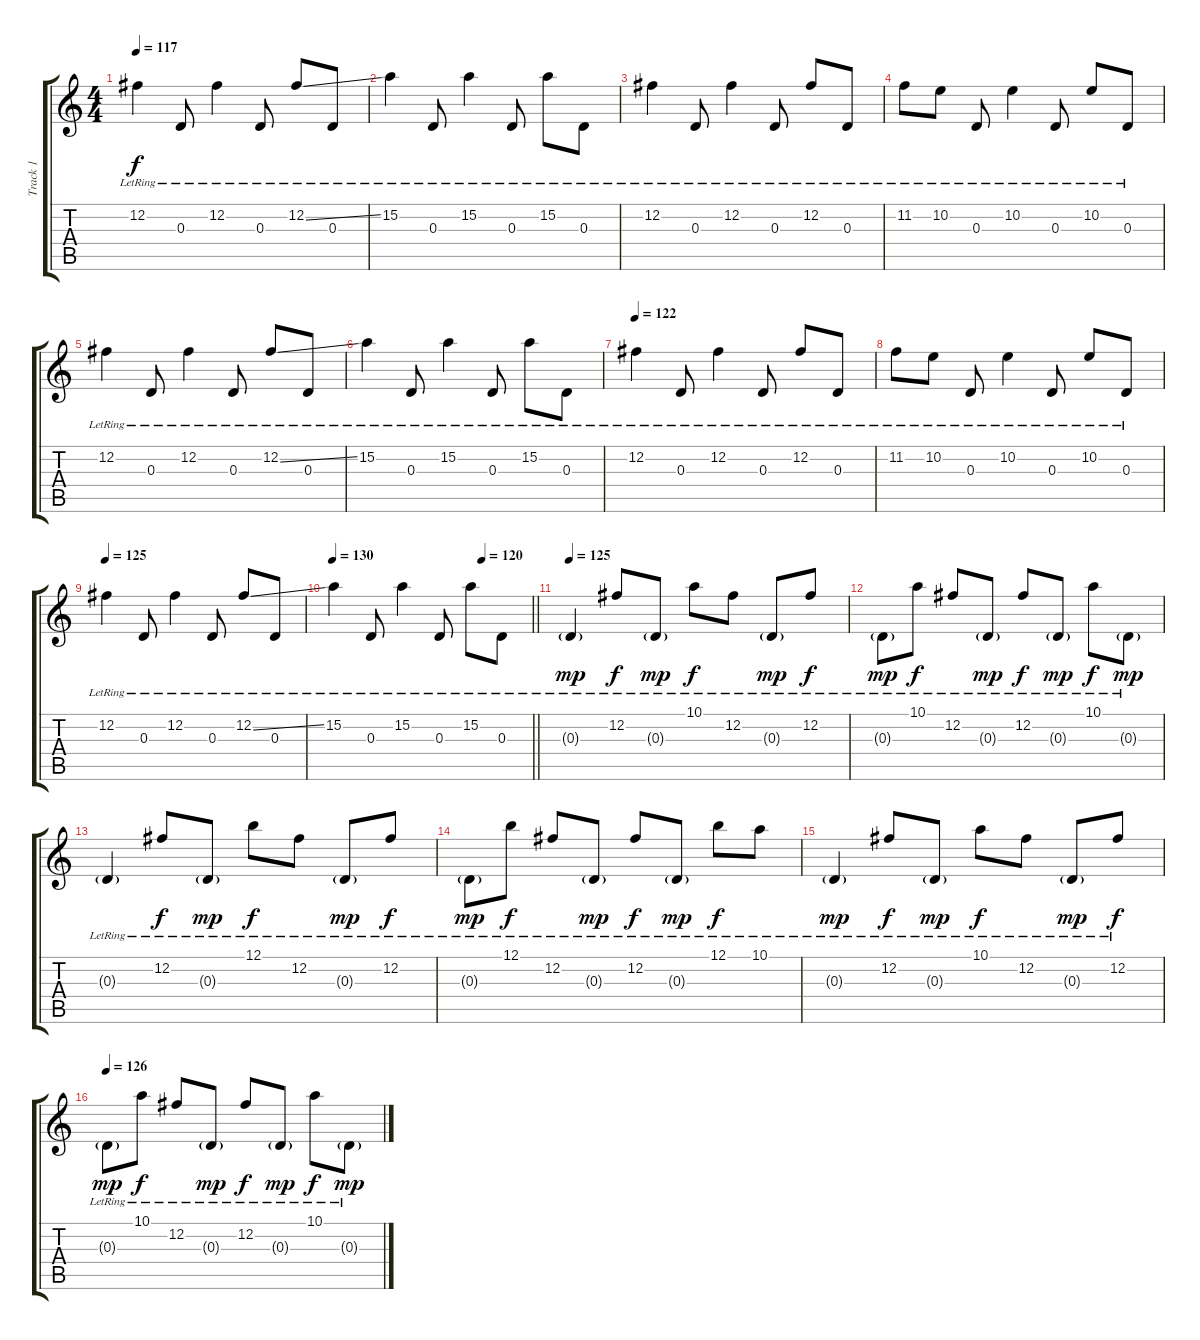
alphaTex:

\track ("Track 1" "Track 1") {instrument electricguitarjazz}
\staff {score tabs}
\tuning (B3 Gb3 D3 A2 E2 B1) {hide}
\ts (4 4)
\tempo 117
\clef g2
\ks c
12.2{lr}.4{dy f} 0.3{lr}.8 12.2{lr}.4 0.3{lr}.8 12.2{ss lr}.8 0.3{lr}.8 |
15.2{lr}.4 0.3{lr}.8 15.2{lr}.4 0.3{lr}.8 15.2{lr}.8 0.3{lr}.8 |
12.2{lr}.4 0.3{lr}.8 12.2{lr}.4 0.3{lr}.8 12.2{lr}.8 0.3{lr}.8 |
11.2{lr}.8 10.2{lr}.8 0.3{lr}.8 10.2{lr}.4 0.3{lr}.8 10.2{lr}.8 0.3{lr}.8 |
12.2{lr}.4 0.3{lr}.8 12.2{lr}.4 0.3{lr}.8 12.2{ss lr}.8 0.3{lr}.8 |
15.2{lr}.4 0.3{lr}.8 15.2{lr}.4 0.3{lr}.8 15.2{lr}.8 0.3{lr}.8 |
\tempo 122
12.2{lr}.4 0.3{lr}.8 12.2{lr}.4 0.3{lr}.8 12.2{lr}.8 0.3{lr}.8 |
11.2{lr}.8 10.2{lr}.8 0.3{lr}.8 10.2{lr}.4 0.3{lr}.8 10.2{lr}.8 0.3{lr}.8 |
\tempo 125
12.2{lr}.4 0.3{lr}.8 12.2{lr}.4 0.3{lr}.8 12.2{ss lr}.8 0.3{lr}.8 |
\tempo 130
\tempo (120 0.75)
\barLineRight lightlight
15.2{lr}.4 0.3{lr}.8 15.2{lr}.4 0.3{lr}.8 15.2{lr}.8 0.3{lr}.8 |
\section ("" "")
\tempo 125
0.3{g lr}.4{dy mp} 12.2{lr}.8{dy f} 0.3{g lr}.8{dy mp} 10.1{lr}.8{dy f} 12.2{lr}.8 0.3{g lr}.8{dy mp} 12.2{lr}.8{dy f} |
0.3{g lr}.8{dy mp} 10.1{lr}.8{dy f} 12.2{lr}.8 0.3{g lr}.8{dy mp} 12.2{lr}.8{dy f} 0.3{g lr}.8{dy mp} 10.1{lr}.8{dy f} 0.3{g lr}.8{dy mp} |
0.3{g lr}.4 12.2{lr}.8{dy f} 0.3{g lr}.8{dy mp} 12.1{lr}.8{dy f} 12.2{lr}.8 0.3{g lr}.8{dy mp} 12.2{lr}.8{dy f} |
0.3{g lr}.8{dy mp} 12.1{lr}.8{dy f} 12.2{lr}.8 0.3{g lr}.8{dy mp} 12.2{lr}.8{dy f} 0.3{g lr}.8{dy mp} 12.1{lr}.8{dy f} 10.1{lr}.8 |
0.3{g lr}.4{dy mp} 12.2{lr}.8{dy f} 0.3{g lr}.8{dy mp} 10.1{lr}.8{dy f} 12.2{lr}.8 0.3{g lr}.8{dy mp} 12.2{lr}.8{dy f} |
\tempo 126
0.3{g lr}.8{dy mp} 10.1{lr}.8{dy f} 12.2{lr}.8 0.3{g lr}.8{dy mp} 12.2{lr}.8{dy f} 0.3{g lr}.8{dy mp} 10.1{lr}.8{dy f} 0.3{g lr}.8{dy mp}
